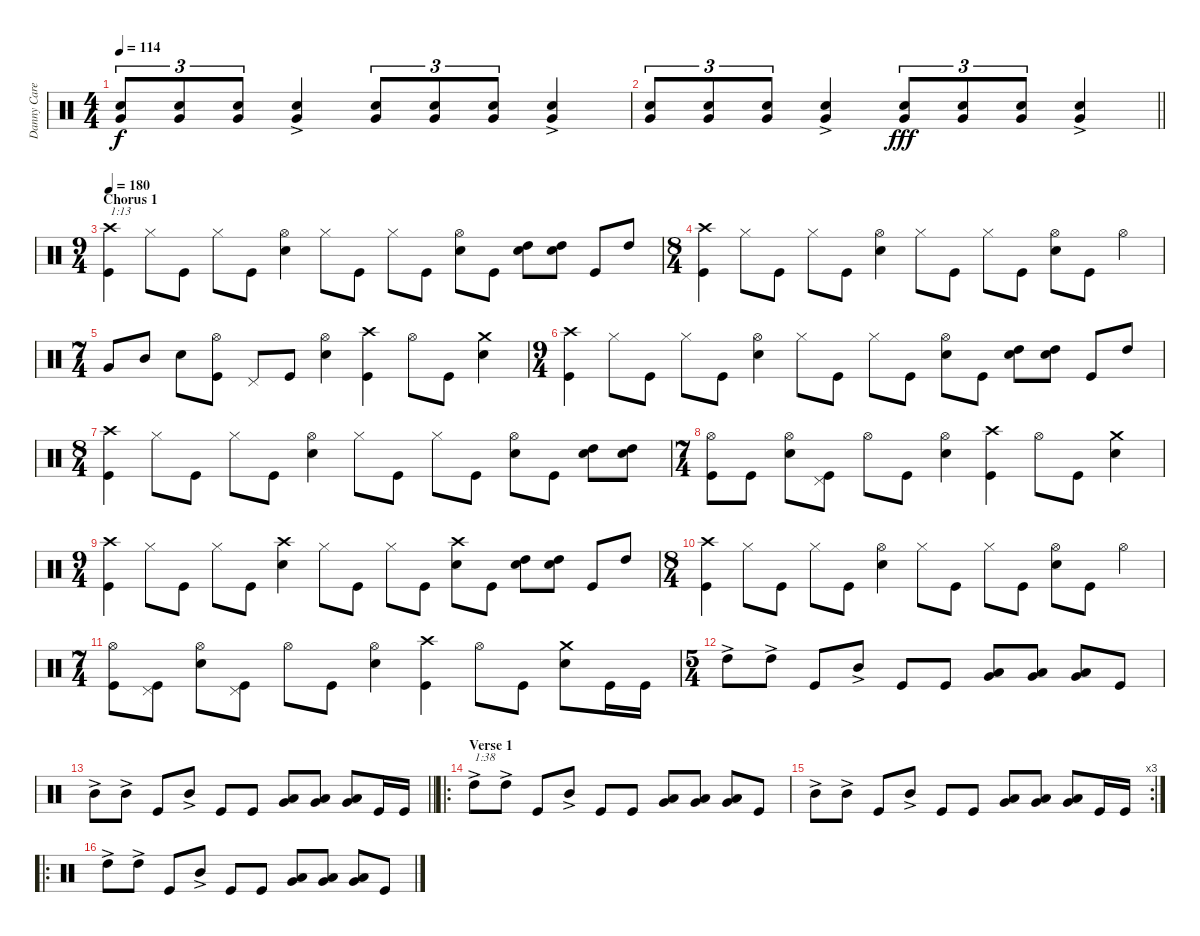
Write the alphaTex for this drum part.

\track ("Danny Carey" "Danny Care") {instrument percussion}
\staff {score}
\articulation defaults
\ts (4 4)
\tempo 114
\clef neutral
\ks c
("Very Low Tom (hit)" "Snare (hit) 2").8{tu (3 2) dy f} ("Very Low Tom (hit)" "Snare (hit) 2").8{tu (3 2)} ("Very Low Tom (hit)" "Snare (hit) 2").8{tu (3 2)} ("Very Low Tom (hit)"{ac} "Snare (hit) 2"{ac}).4 ("Very Low Tom (hit)" "Snare (hit) 2").8{tu (3 2)} ("Very Low Tom (hit)" "Snare (hit) 2").8{tu (3 2)} ("Very Low Tom (hit)" "Snare (hit) 2").8{tu (3 2)} ("Very Low Tom (hit)"{ac} "Snare (hit) 2"{ac}).4 |
\barLineRight lightlight
("Very Low Tom (hit)" "Snare (hit) 2").8{tu (3 2)} ("Very Low Tom (hit)" "Snare (hit) 2").8{tu (3 2)} ("Very Low Tom (hit)" "Snare (hit) 2").8{tu (3 2)} ("Very Low Tom (hit)"{ac} "Snare (hit) 2"{ac}).4 ("Very Low Tom (hit)" "Snare (hit) 2").8{tu (3 2) dy fff} ("Very Low Tom (hit)" "Snare (hit) 2").8{tu (3 2)} ("Very Low Tom (hit)" "Snare (hit) 2").8{tu (3 2)} ("Very Low Tom (hit)"{ac} "Snare (hit) 2"{ac}).4 |
\ts (9 4)
\section ("" "Chorus 1")
\tempo 180
("Kick (hit)" "Crash high (hit)").4{txt "1:13"} "Hi-Hat (closed)".8 "Kick (hit)".8 "Hi-Hat (closed)".8 "Kick (hit)".8 ("Snare (hit) 2" "Hi-Hat (open)").4 "Hi-Hat (closed)".8 "Kick (hit)".8 "Hi-Hat (closed)".8 "Kick (hit)".8 ("Hi-Hat (open)" "Snare (hit) 2").8 "Kick (hit)".8 ("High Tom (hit)" "Snare (hit) 2").8 ("Snare (hit) 2" "High Tom (hit)").8 "Kick (hit)".8 "High Tom (hit)".8 |
\ts (8 4)
("Kick (hit)" "Crash high (hit)").4 "Hi-Hat (closed)".8 "Kick (hit)".8 "Hi-Hat (closed)".8 "Kick (hit)".8 ("Snare (hit) 2" "Hi-Hat (open)").4 "Hi-Hat (closed)".8 "Kick (hit)".8 "Hi-Hat (closed)".8 "Kick (hit)".8 ("Hi-Hat (open)" "Snare (hit) 2").8 "Kick (hit)".8 "Hi-Hat (open)".4 |
\ts (7 4)
"Very Low Tom (hit)".8 "Mid Tom (hit)".8 "Snare (hit) 2".8 ("Hi-Hat (open)" "Kick (hit)").8 "Pedal Hi-Hat (hit)".8 "Kick (hit)".8 ("Snare (hit) 2" "Hi-Hat (open)").4 ("Kick (hit)" "Crash high (hit)").4 "Hi-Hat (open)".8 "Kick (hit)".8 ("Crash medium (hit)" "Snare (hit) 2").4 |
\ts (9 4)
("Kick (hit)" "Crash high (hit)").4 "Hi-Hat (closed)".8 "Kick (hit)".8 "Hi-Hat (closed)".8 "Kick (hit)".8 ("Snare (hit) 2" "Hi-Hat (open)").4 "Hi-Hat (closed)".8 "Kick (hit)".8 "Hi-Hat (closed)".8 "Kick (hit)".8 ("Hi-Hat (open)" "Snare (hit) 2").8 "Kick (hit)".8 ("High Tom (hit)" "Snare (hit) 2").8 ("Snare (hit) 2" "High Tom (hit)").8 "Kick (hit)".8 "High Tom (hit)".8 |
\ts (8 4)
("Kick (hit)" "Crash high (hit)").4 "Hi-Hat (closed)".8 "Kick (hit)".8 "Hi-Hat (closed)".8 "Kick (hit)".8 ("Snare (hit) 2" "Hi-Hat (open)").4 "Hi-Hat (closed)".8 "Kick (hit)".8 "Hi-Hat (closed)".8 "Kick (hit)".8 ("Hi-Hat (open)" "Snare (hit) 2").8 "Kick (hit)".8 ("High Tom (hit)" "Snare (hit) 2").8 ("High Tom (hit)" "Snare (hit) 2").8 |
\ts (7 4)
("Kick (hit)" "Hi-Hat (open)").8 "Kick (hit)".8 ("Hi-Hat (open)" "Snare (hit) 2").8 ("Kick (hit)" "Pedal Hi-Hat (hit)").8 "Hi-Hat (open)".8 "Kick (hit)".8 ("Snare (hit) 2" "Hi-Hat (open)").4 ("Kick (hit)" "Crash high (hit)").4 "Hi-Hat (open)".8 "Kick (hit)".8 ("Crash medium (hit)" "Snare (hit) 2").4 |
\ts (9 4)
("Kick (hit)" "Crash high (hit)").4 "Hi-Hat (closed)".8 "Kick (hit)".8 "Hi-Hat (closed)".8 "Kick (hit)".8 ("Snare (hit) 2" "Crash high (hit)").4 "Hi-Hat (closed)".8 "Kick (hit)".8 "Hi-Hat (closed)".8 "Kick (hit)".8 ("Crash high (hit)" "Snare (hit) 2").8 "Kick (hit)".8 ("High Tom (hit)" "Snare (hit) 2").8 ("Snare (hit) 2" "High Tom (hit)").8 "Kick (hit)".8 "High Tom (hit)".8 |
\ts (8 4)
("Kick (hit)" "Crash high (hit)").4 "Hi-Hat (closed)".8 "Kick (hit)".8 "Hi-Hat (closed)".8 "Kick (hit)".8 ("Snare (hit) 2" "Hi-Hat (open)").4 "Hi-Hat (closed)".8 "Kick (hit)".8 "Hi-Hat (closed)".8 "Kick (hit)".8 ("Hi-Hat (open)" "Snare (hit) 2").8 "Kick (hit)".8 "Hi-Hat (open)".4 |
\ts (7 4)
("Kick (hit)" "Hi-Hat (open)").8 ("Pedal Hi-Hat (hit)" "Kick (hit)").8 ("Hi-Hat (open)" "Snare (hit) 2").8 ("Kick (hit)" "Pedal Hi-Hat (hit)").8 "Hi-Hat (open)".8 "Kick (hit)".8 ("Snare (hit) 2" "Hi-Hat (open)").4 ("Kick (hit)" "Crash high (hit)").4 "Hi-Hat (open)".8 "Kick (hit)".8 ("Crash medium (hit)" "Snare (hit) 2").8 "Kick (hit)".16 "Kick (hit)".16 |
\ts (5 4)
"High Tom (hit)"{ac}.8 "High Tom (hit)"{ac}.8 "Kick (hit)".8 "Mid Tom (hit)"{ac}.8 "Kick (hit)".8 "Kick (hit)".8 ("Low Floor Tom (hit)" "Very Low Tom (hit)").8 ("Low Floor Tom (hit)" "Very Low Tom (hit)").8 ("Low Floor Tom (hit)" "Very Low Tom (hit)").8 "Kick (hit)".8 |
\barLineRight lightlight "Mid Tom (hit)"{ac}.8 "Mid Tom (hit)"{ac}.8 "Kick (hit)".8 "Mid Tom (hit)"{ac}.8 "Kick (hit)".8 "Kick (hit)".8
("Very Low Tom (hit)" "Low Floor Tom (hit)").8 ("Very Low Tom (hit)" "Low Floor Tom (hit)").8 ("Very Low Tom (hit)" "Low Floor Tom (hit)").8 "Kick (hit)".16 "Kick (hit)".16 |
\ro
\section ("" "Verse 1")
"High Tom (hit)"{ac}.8{txt "1:38"} "High Tom (hit)"{ac}.8 "Kick (hit)".8 "Mid Tom (hit)"{ac}.8 "Kick (hit)".8 "Kick (hit)".8 ("Low Floor Tom (hit)" "Very Low Tom (hit)").8 ("Low Floor Tom (hit)" "Very Low Tom (hit)").8 ("Low Floor Tom (hit)" "Very Low Tom (hit)").8 "Kick (hit)".8 |
\rc 3 "Mid Tom (hit)"{ac}.8 "Mid Tom (hit)"{ac}.8 "Kick (hit)".8 "Mid Tom (hit)"{ac}.8 "Kick (hit)".8 "Kick (hit)".8
("Very Low Tom (hit)" "Low Floor Tom (hit)").8 ("Very Low Tom (hit)" "Low Floor Tom (hit)").8 ("Very Low Tom (hit)" "Low Floor Tom (hit)").8 "Kick (hit)".16 "Kick (hit)".16 |
\ro "High Tom (hit)"{ac}.8 "High Tom (hit)"{ac}.8 "Kick (hit)".8 "Mid Tom (hit)"{ac}.8 "Kick (hit)".8 "Kick (hit)".8
("Low Floor Tom (hit)" "Very Low Tom (hit)").8 ("Low Floor Tom (hit)" "Very Low Tom (hit)").8 ("Low Floor Tom (hit)" "Very Low Tom (hit)").8 "Kick (hit)".8
